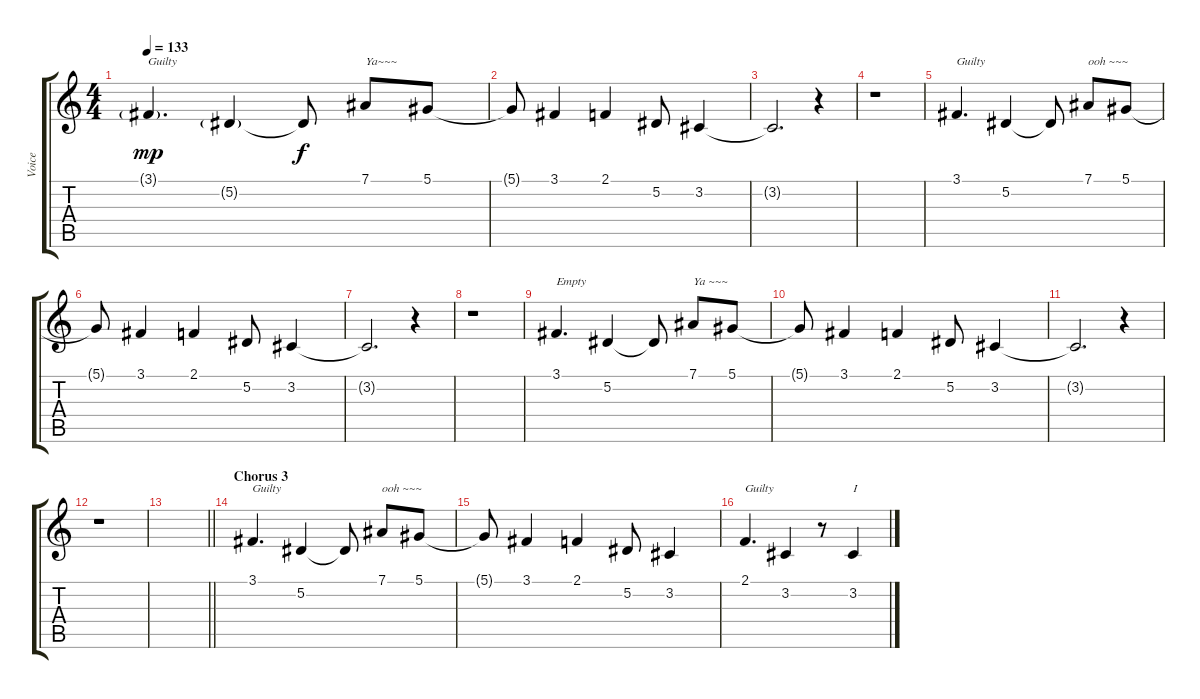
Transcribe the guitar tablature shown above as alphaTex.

\track ("Voice" "Voice") {instrument violin}
\staff {score tabs}
\tuning (Eb4 Bb3 Gb3 Db3 Ab2 Eb2) {hide}
\ts (4 4)
\tempo 133
\clef g2
\ks c
3.1{g}.4{d txt "Guilty" dy mp} 5.2{g}.4 5.2{t}.8{dy f} 7.1.8{txt "Ya~~~"} 5.1.8 |
5.1{t}.8 3.1.4 2.1.4 5.2.8 3.2.4 |
3.2{t}.2{d} r.4 |
r.1 |
3.1.4{d txt "Guilty"} 5.2.4 5.2{t}.8 7.1.8{txt "ooh ~~~"} 5.1.8 |
5.1{t}.8 3.1.4 2.1.4 5.2.8 3.2.4 |
3.2{t}.2{d} r.4 |
r.1 |
3.1.4{d txt "Empty"} 5.2.4 5.2{t}.8 7.1.8{txt "Ya ~~~"} 5.1.8 |
5.1{t}.8 3.1.4 2.1.4 5.2.8 3.2.4 |
3.2{t}.2{d} r.4 |
r.1 |
\barLineRight lightlight
|
\section ("" "Chorus 3")
3.1.4{d txt "Guilty"} 5.2.4 5.2{t}.8 7.1.8{txt "ooh ~~~"} 5.1.8 |
5.1{t}.8 3.1.4 2.1.4 5.2.8 3.2.4 |
2.1.4{d txt "Guilty"} 3.2.4 r.8 3.2.4{txt "I"}
